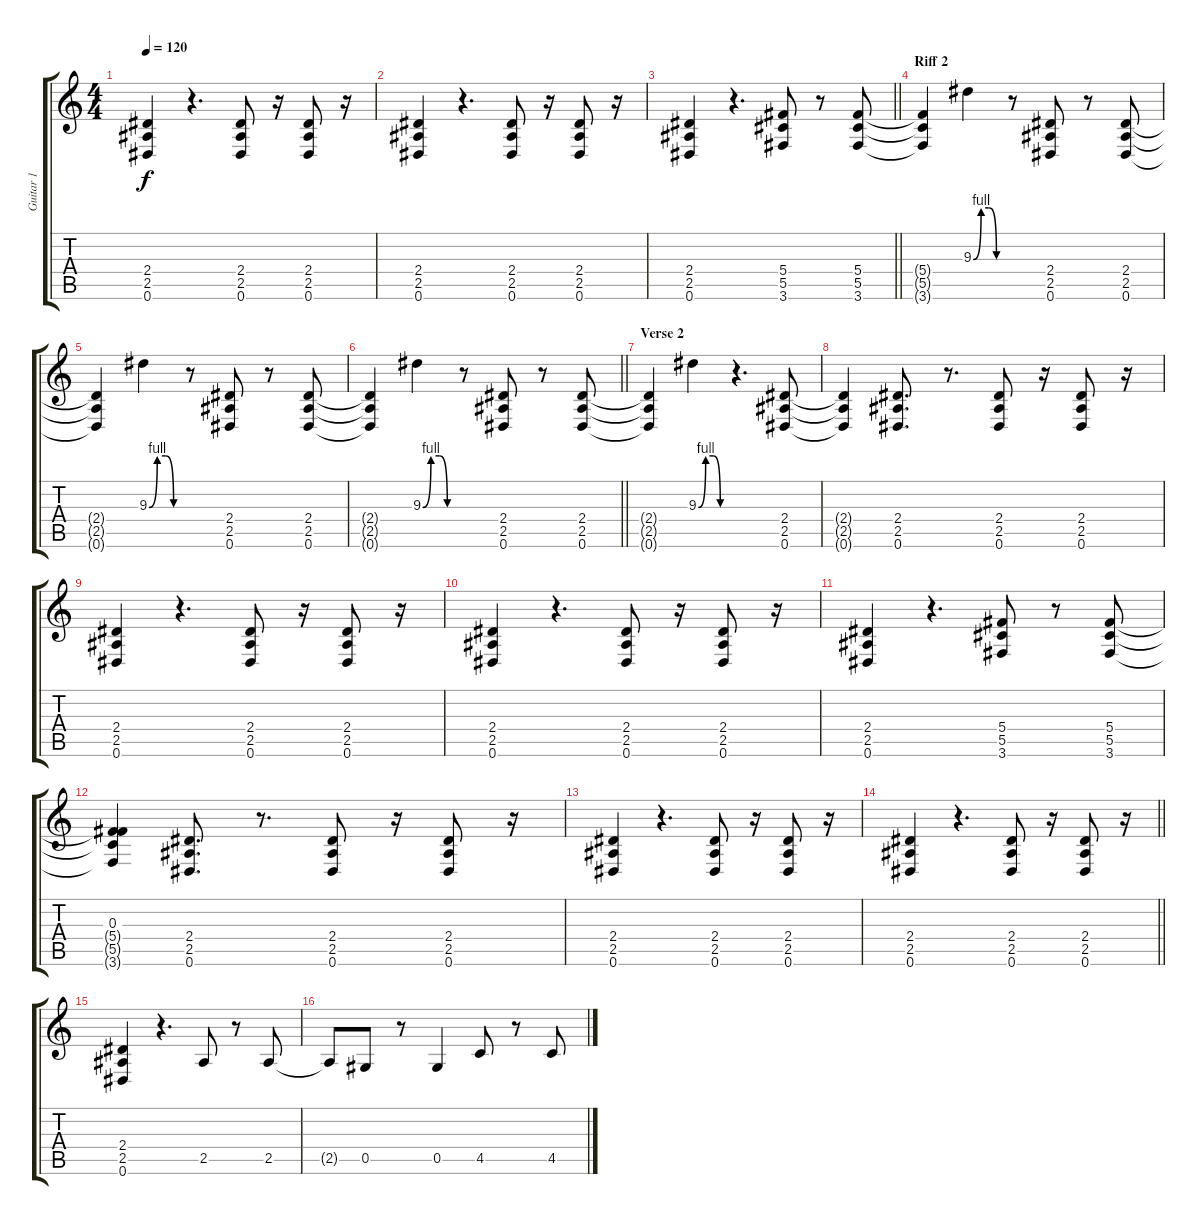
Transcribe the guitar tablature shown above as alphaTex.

\track ("Guitar 1" "Guitar 1") {instrument overdrivenguitar}
\staff {score tabs}
\tuning (Eb4 Bb3 Gb3 Db3 Ab2 Eb2) {hide}
\ts (4 4)
\tempo 120
\clef g2
\ks c
(2.4 2.5 0.6).4{dy f} r.4{d} (2.4 2.5 0.6).8 r.16 (2.4 2.5 0.6).8 r.16 |
(2.4 2.5 0.6).4 r.4{d} (2.4 2.5 0.6).8 r.16 (2.4 2.5 0.6).8 r.16 |
\barLineRight lightlight
(2.4 2.5 0.6).4 r.4{d} (5.4 5.5 3.6).8 r.8 (5.4 5.5 3.6).8 |
\section ("" "Riff 2")
(5.4{t} 5.5{t} 3.6{t}).4 9.3{be (custom 0 0 15 4 30 4 45 0 60 0)}.4 r.8 (2.4 2.5 0.6).8 r.8 (2.4 2.5 0.6).8 |
(2.4{t} 2.5{t} 0.6{t}).4 9.3{be (custom 0 0 15 4 30 4 45 0 60 0)}.4 r.8 (2.4 2.5 0.6).8 r.8 (2.4 2.5 0.6).8 |
\barLineRight lightlight
(2.4{t} 2.5{t} 0.6{t}).4 9.3{be (custom 0 0 15 4 30 4 45 0 60 0)}.4 r.8 (2.4 2.5 0.6).8 r.8 (2.4 2.5 0.6).8 |
\section ("" "Verse 2")
(2.4{t} 2.5{t} 0.6{t}).4 9.3{be (custom 0 0 15 4 30 4 45 0 60 0)}.4 r.4{d} (2.4 2.5 0.6).8 |
(2.4{t} 2.5{t} 0.6{t}).4 (2.4 2.5 0.6).8{d} r.8{d} (2.4 2.5 0.6).8 r.16 (2.4 2.5 0.6).8 r.16 |
(2.4 2.5 0.6).4 r.4{d} (2.4 2.5 0.6).8 r.16 (2.4 2.5 0.6).8 r.16 |
(2.4 2.5 0.6).4 r.4{d} (2.4 2.5 0.6).8 r.16 (2.4 2.5 0.6).8 r.16 |
(2.4 2.5 0.6).4 r.4{d} (5.4 5.5 3.6).8 r.8 (5.4 5.5 3.6).8 |
(0.3 5.4{t} 5.5{t} 3.6{t}).4 (2.4 2.5 0.6).8{d} r.8{d} (2.4 2.5 0.6).8 r.16 (2.4 2.5 0.6).8 r.16 |
(2.4 2.5 0.6).4 r.4{d} (2.4 2.5 0.6).8 r.16 (2.4 2.5 0.6).8 r.16 |
\barLineRight lightlight
(2.4 2.5 0.6).4 r.4{d} (2.4 2.5 0.6).8 r.16 (2.4 2.5 0.6).8 r.16 |
(2.4 2.5 0.6).4 r.4{d} 2.5.8 r.8 2.5.8 |
2.5{t}.8 0.5.8 r.8 0.5.4 4.5.8 r.8 4.5.8
